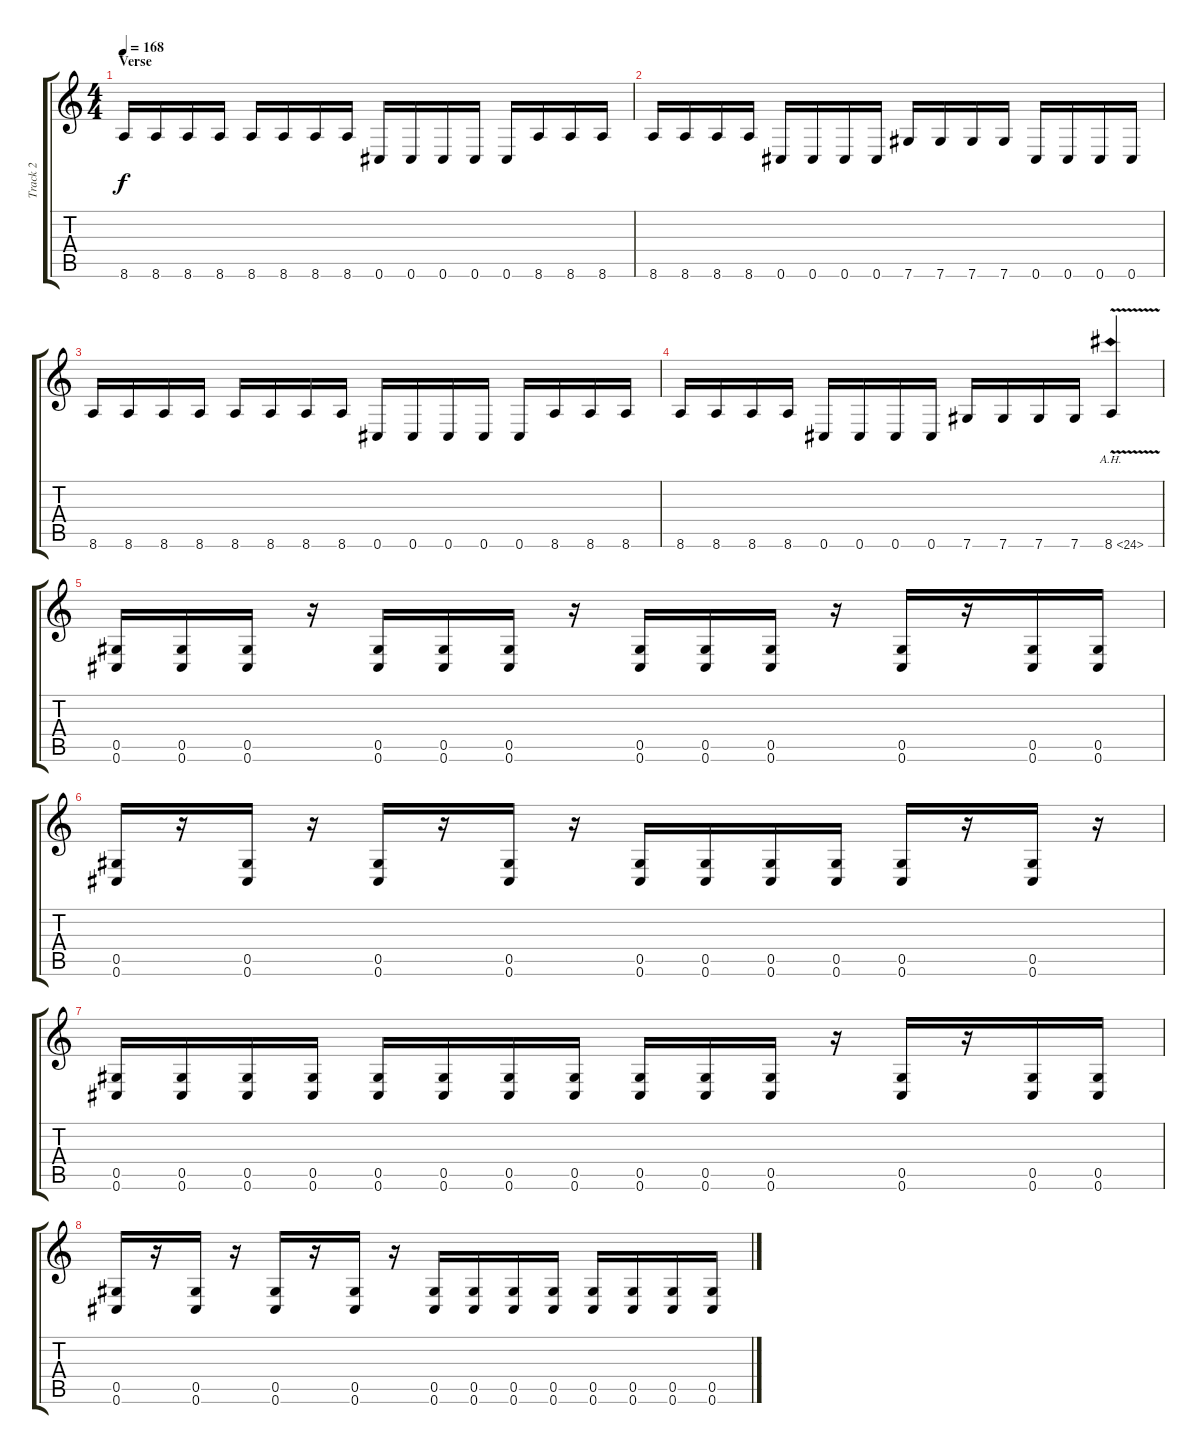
\track ("Track 2" "Track 2") {instrument distortionguitar}
\staff {score tabs}
\tuning (Eb4 Bb3 Gb3 Db3 Ab2 Db2) {hide}
\ts (4 4)
\section ("" "Verse")
\tempo 168
\clef g2
\ks c
8.6.16{dy f} 8.6.16 8.6.16 8.6.16 8.6.16 8.6.16 8.6.16 8.6.16 0.6.16 0.6.16 0.6.16 0.6.16 0.6.16 8.6.16 8.6.16 8.6.16 |
8.6.16 8.6.16 8.6.16 8.6.16 0.6.16 0.6.16 0.6.16 0.6.16 7.6.16 7.6.16 7.6.16 7.6.16 0.6.16 0.6.16 0.6.16 0.6.16 |
8.6.16 8.6.16 8.6.16 8.6.16 8.6.16 8.6.16 8.6.16 8.6.16 0.6.16 0.6.16 0.6.16 0.6.16 0.6.16 8.6.16 8.6.16 8.6.16 |
8.6.16 8.6.16 8.6.16 8.6.16 0.6.16 0.6.16 0.6.16 0.6.16 7.6.16 7.6.16 7.6.16 7.6.16 8.6{ah 16 v}.4 |
(0.5 0.6).16 (0.5 0.6).16 (0.5 0.6).16 r.16 (0.5 0.6).16 (0.5 0.6).16 (0.5 0.6).16 r.16 (0.5 0.6).16 (0.5 0.6).16 (0.5 0.6).16 r.16 (0.5 0.6).16 r.16 (0.5 0.6).16 (0.5 0.6).16 |
(0.5 0.6).16 r.16 (0.5 0.6).16 r.16 (0.5 0.6).16 r.16 (0.5 0.6).16 r.16 (0.5 0.6).16 (0.5 0.6).16 (0.5 0.6).16 (0.5 0.6).16 (0.5 0.6).16 r.16 (0.5 0.6).16 r.16 |
(0.5 0.6).16 (0.5 0.6).16 (0.5 0.6).16 (0.5 0.6).16 (0.5 0.6).16 (0.5 0.6).16 (0.5 0.6).16 (0.5 0.6).16 (0.5 0.6).16 (0.5 0.6).16 (0.5 0.6).16 r.16 (0.5 0.6).16 r.16 (0.5 0.6).16 (0.5 0.6).16 |
(0.5 0.6).16 r.16 (0.5 0.6).16 r.16 (0.5 0.6).16 r.16 (0.5 0.6).16 r.16 (0.5 0.6).16 (0.5 0.6).16 (0.5 0.6).16 (0.5 0.6).16 (0.5 0.6).16 (0.5 0.6).16 (0.5 0.6).16 (0.5 0.6).16
